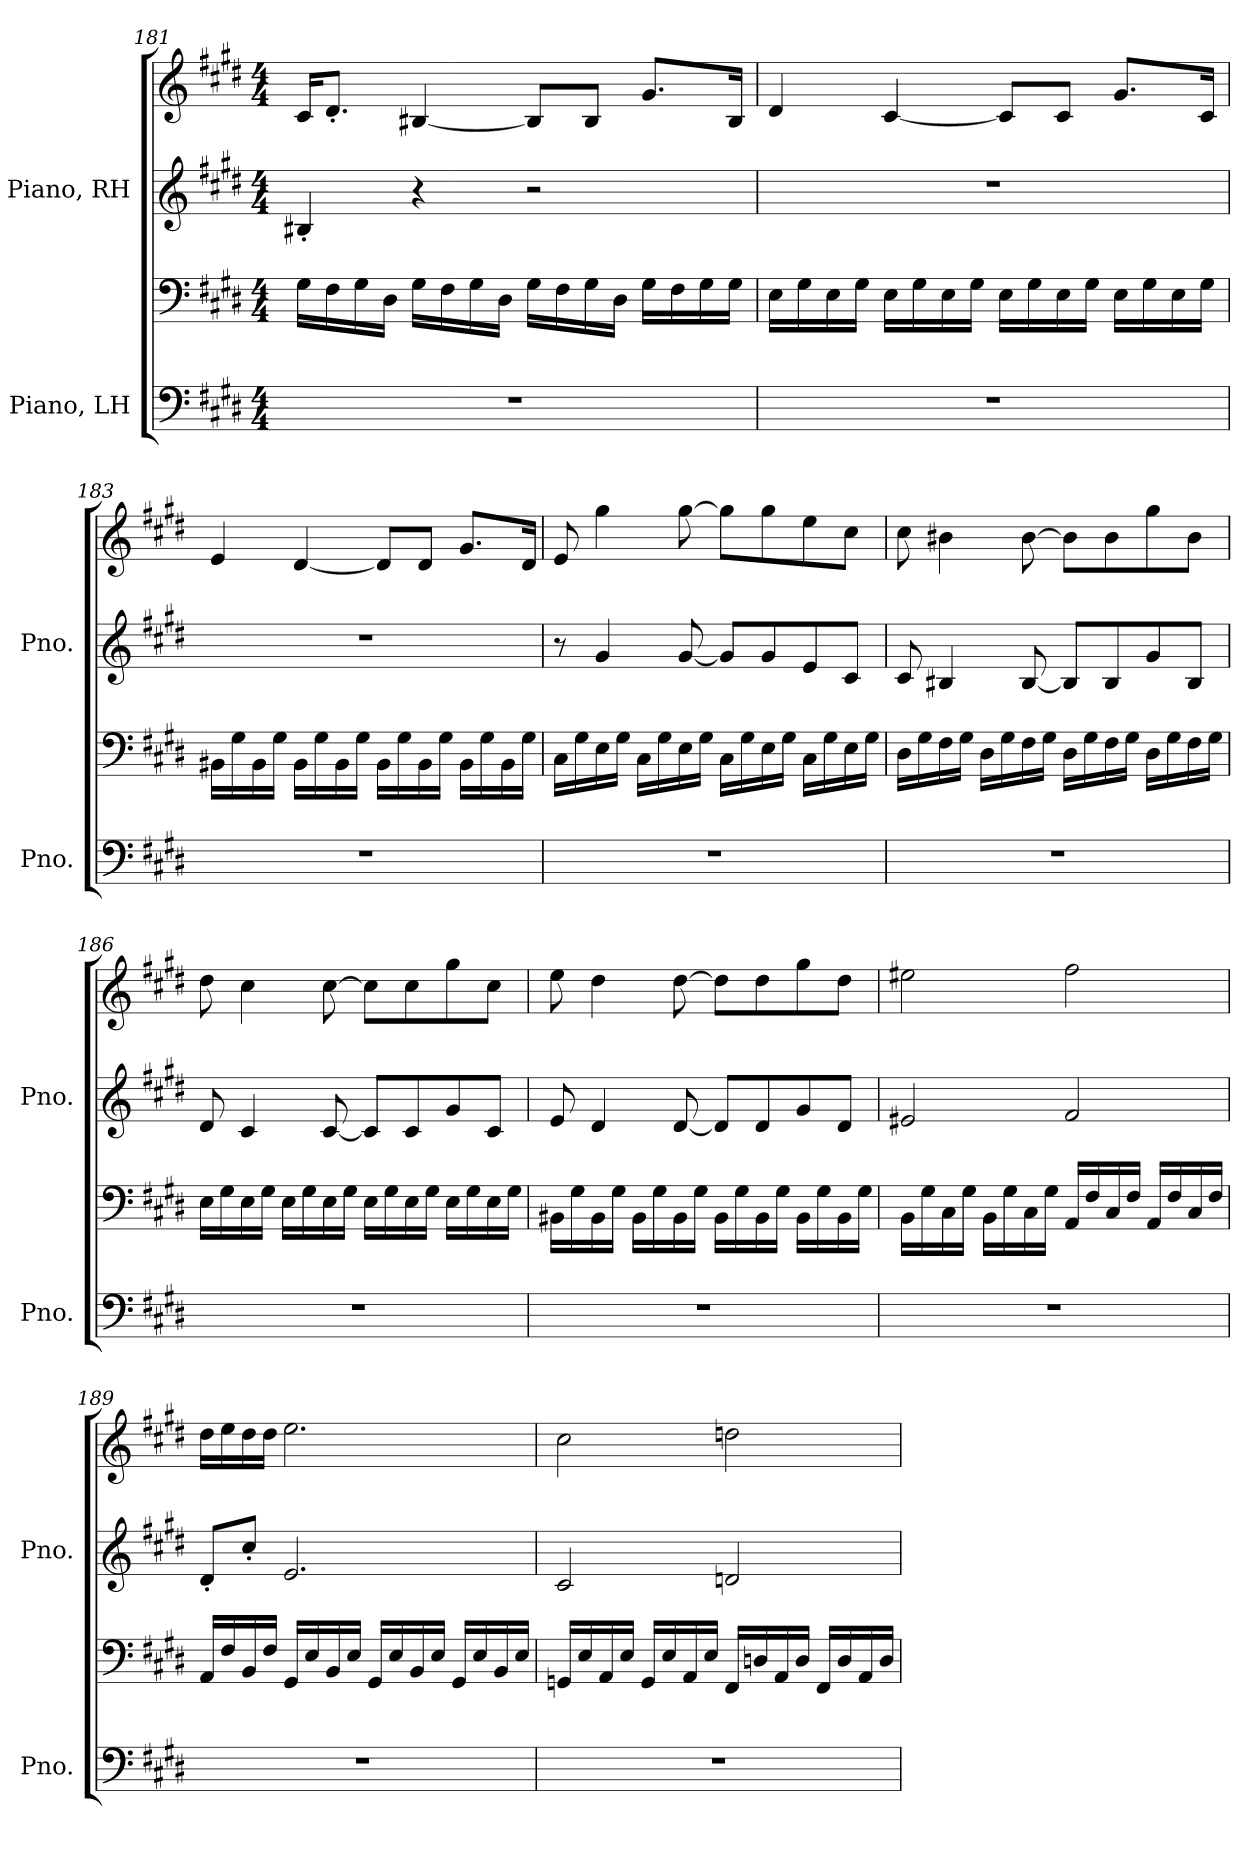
**kern	**kern	**kern	**kern
*part2	*part2	*part1	*part1
*staff4	*staff3	*staff2	*staff1
*I"Piano, LH	*	*I"Piano, RH	*
*I'Pno.	*	*I'Pno.	*
*clefF4	*clefF4	*clefG2	*clefG2
*k[f#c#g#d#]	*k[f#c#g#d#]	*k[f#c#g#d#]	*k[f#c#g#d#]
*M4/4	*M4/4	*M4/4	*M4/4
=181	=181	=181	=181
1r	16G#\LL	4B#X'/	16c#/KL
.	16F#\	.	8.d#'/J
.	16G#\	.	.
.	16D#\JJ	.	.
.	16G#\LL	4r	[4B#X/
.	16F#\	.	.
.	16G#\	.	.
.	16D#\JJ	.	.
.	16G#\LL	2r	8B#/L]
.	16F#\	.	.
.	16G#\	.	8B#/J
.	16D#\JJ	.	.
.	16G#\LL	.	8.g#/L
.	16F#\	.	.
.	16G#\	.	.
.	16G#\JJ	.	16B#/Jk
!!LO:LB:g=z
=182	=182	=182	=182
1r	16E\LL	1r	4d#/
.	16G#\	.	.
.	16E\	.	.
.	16G#\JJ	.	.
.	16E\LL	.	[4c#/
.	16G#\	.	.
.	16E\	.	.
.	16G#\JJ	.	.
.	16E\LL	.	8c#/L]
.	16G#\	.	.
.	16E\	.	8c#/J
.	16G#\JJ	.	.
.	16E\LL	.	8.g#/L
.	16G#\	.	.
.	16E\	.	.
.	16G#\JJ	.	16c#/Jk
=183	=183	=183	=183
1r	16BB#X\LL	1r	4e/
.	16G#\	.	.
.	16BB#\	.	.
.	16G#\JJ	.	.
.	16BB#\LL	.	[4d#/
.	16G#\	.	.
.	16BB#\	.	.
.	16G#\JJ	.	.
.	16BB#\LL	.	8d#/L]
.	16G#\	.	.
.	16BB#\	.	8d#/J
.	16G#\JJ	.	.
.	16BB#\LL	.	8.g#/L
.	16G#\	.	.
.	16BB#\	.	.
.	16G#\JJ	.	16d#/Jk
!!LO:PB:g=z
=184	=184	=184	=184
1r	16C#\LL	8r	8e/
.	16G#\	.	.
.	16E\	4g#/	4gg#\
.	16G#\JJ	.	.
.	16C#\LL	.	.
.	16G#\	.	.
.	16E\	[8g#/	[8gg#\
.	16G#\JJ	.	.
.	16C#\LL	8g#/L]	8gg#\L]
.	16G#\	.	.
.	16E\	8g#/	8gg#\
.	16G#\JJ	.	.
.	16C#\LL	8e/	8ee\
.	16G#\	.	.
.	16E\	8c#/J	8cc#\J
.	16G#\JJ	.	.
=185	=185	=185	=185
1r	16D#\LL	8c#/	8cc#\
.	16G#\	.	.
.	16F#\	4B#X/	4b#X\
.	16G#\JJ	.	.
.	16D#\LL	.	.
.	16G#\	.	.
.	16F#\	[8B#/	[8b#\
.	16G#\JJ	.	.
.	16D#\LL	8B#/L]	8b#\L]
.	16G#\	.	.
.	16F#\	8B#/	8b#\
.	16G#\JJ	.	.
.	16D#\LL	8g#/	8gg#\
.	16G#\	.	.
.	16F#\	8B#/J	8b#\J
.	16G#\JJ	.	.
!!LO:LB:g=z
=186	=186	=186	=186
1r	16E\LL	8d#/	8dd#\
.	16G#\	.	.
.	16E\	4c#/	4cc#\
.	16G#\JJ	.	.
.	16E\LL	.	.
.	16G#\	.	.
.	16E\	[8c#/	[8cc#\
.	16G#\JJ	.	.
.	16E\LL	8c#/L]	8cc#\L]
.	16G#\	.	.
.	16E\	8c#/	8cc#\
.	16G#\JJ	.	.
.	16E\LL	8g#/	8gg#\
.	16G#\	.	.
.	16E\	8c#/J	8cc#\J
.	16G#\JJ	.	.
=187	=187	=187	=187
1r	16BB#X\LL	8e/	8ee\
.	16G#\	.	.
.	16BB#\	4d#/	4dd#\
.	16G#\JJ	.	.
.	16BB#\LL	.	.
.	16G#\	.	.
.	16BB#\	[8d#/	[8dd#\
.	16G#\JJ	.	.
.	16BB#\LL	8d#/L]	8dd#\L]
.	16G#\	.	.
.	16BB#\	8d#/	8dd#\
.	16G#\JJ	.	.
.	16BB#\LL	8g#/	8gg#\
.	16G#\	.	.
.	16BB#\	8d#/J	8dd#\J
.	16G#\JJ	.	.
!!LO:LB:g=z
=188	=188	=188	=188
1r	16BB\LL	2e#X/	2ee#X\
.	16G#\	.	.
.	16C#\	.	.
.	16G#\JJ	.	.
.	16BB\LL	.	.
.	16G#\	.	.
.	16C#\	.	.
.	16G#\JJ	.	.
.	16AA/LL	2f#/	2ff#\
.	16F#/	.	.
.	16C#/	.	.
.	16F#/JJ	.	.
.	16AA/LL	.	.
.	16F#/	.	.
.	16C#/	.	.
.	16F#/JJ	.	.
=189	=189	=189	=189
1r	16AA/LL	8d#'/L	16dd#\LL
.	16F#/	.	16ee\
.	16BB/	8cc#'/J	16dd#\
.	16F#/JJ	.	16dd#\JJ
.	16GG#/LL	2.e/	2.ee\
.	16E/	.	.
.	16BB/	.	.
.	16E/JJ	.	.
.	16GG#/LL	.	.
.	16E/	.	.
.	16BB/	.	.
.	16E/JJ	.	.
.	16GG#/LL	.	.
.	16E/	.	.
.	16BB/	.	.
.	16E/JJ	.	.
!!LO:PB:g=z
=190	=190	=190	=190
1r	16GGn/LL	2c#/	2cc#\
.	16E/	.	.
.	16AA/	.	.
.	16E/JJ	.	.
.	16GG/LL	.	.
.	16E/	.	.
.	16AA/	.	.
.	16E/JJ	.	.
.	16FF#/LL	2dn/	2ddn\
.	16Dn/	.	.
.	16AA/	.	.
.	16D/JJ	.	.
.	16FF#/LL	.	.
.	16D/	.	.
.	16AA/	.	.
.	16D/JJ	.	.
=	=	=	=
*-	*-	*-	*-
